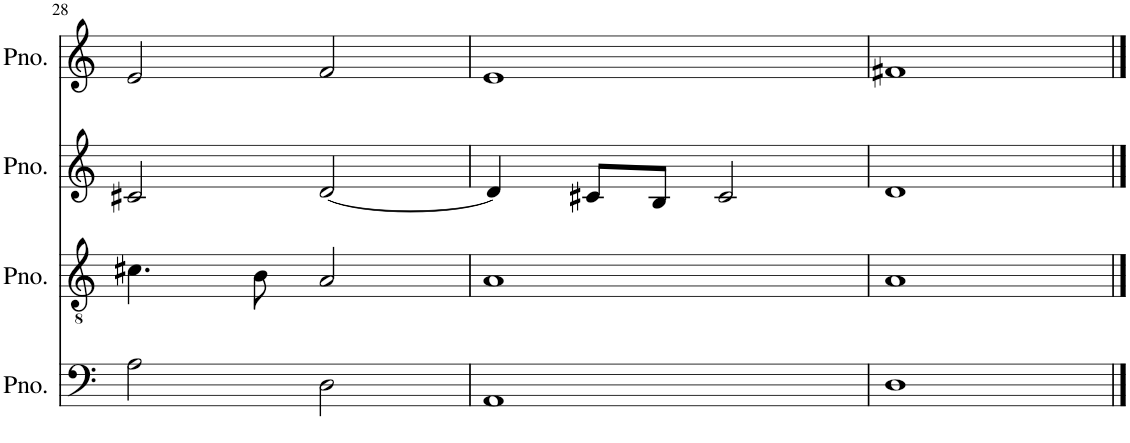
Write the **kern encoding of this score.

**kern	**kern	**kern	**kern
*part4	*part3	*part2	*part1
*staff4	*staff3	*staff2	*staff1
*I"Piano, Bass	*I"Piano, Tenor	*I"Piano, Alto	*I"Piano, Soprano
*I'Pno.	*I'Pno.	*I'Pno.	*I'Pno.
!!LO:PB:g=z
*clefF4	*clefGv2	*clefG2	*clefG2
*k[]	*k[]	*k[]	*k[]
*M4/4	*M4/4	*M4/4	*M4/4
=28	=28	=28	=28
2A\	4.c#X\	2c#X/	2e/
.	8B\	.	.
2D\	2A/	[2d/	2f/
=29	=29	=29	=29
1AA	1A	4d/]	1e
.	.	8c#X/L	.
.	.	8B/J	.
.	.	2c#/	.
=30	=30	=30	=30
1D	1A	1d	1f#X
==	==	==	==
*-	*-	*-	*-
